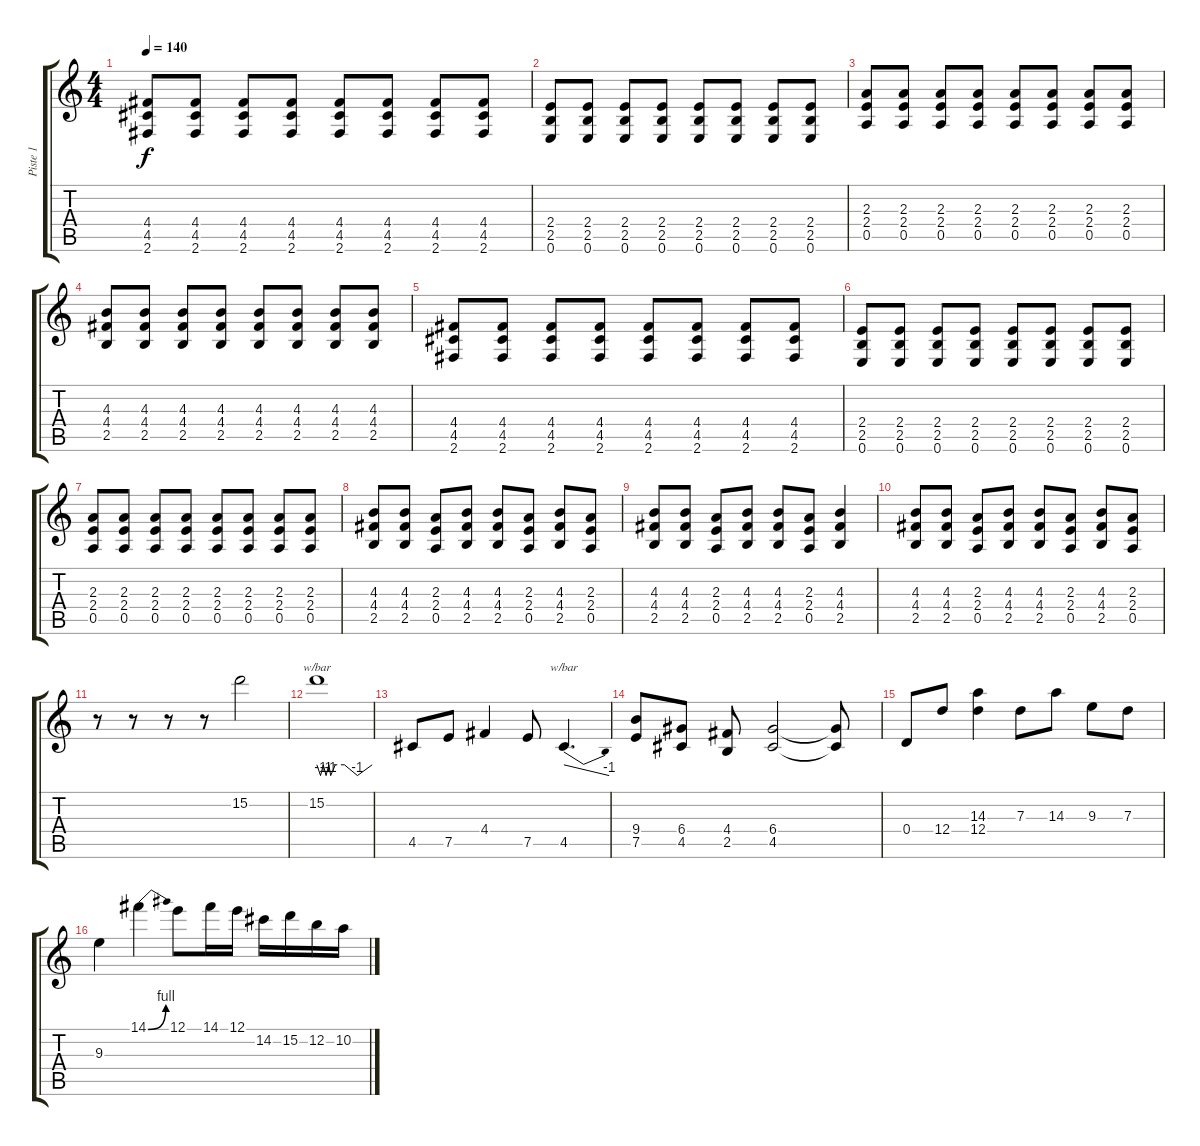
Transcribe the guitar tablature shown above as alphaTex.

\track ("Piste 1" "Piste 1") {instrument distortionguitar}
\staff {score tabs}
\tuning (E4 B3 G3 D3 A2 E2) {hide}
\ts (4 4)
\tempo 140
\clef g2
\ks c
(4.4 4.5 2.6).8{dy f} (4.4 4.5 2.6).8 (4.4 4.5 2.6).8 (4.4 4.5 2.6).8 (4.4 4.5 2.6).8 (4.4 4.5 2.6).8 (4.4 4.5 2.6).8 (4.4 4.5 2.6).8 |
(2.4 2.5 0.6).8 (2.4 2.5 0.6).8 (2.4 2.5 0.6).8 (2.4 2.5 0.6).8 (2.4 2.5 0.6).8 (2.4 2.5 0.6).8 (2.4 2.5 0.6).8 (2.4 2.5 0.6).8 |
(2.3 2.4 0.5).8 (2.3 2.4 0.5).8 (2.3 2.4 0.5).8 (2.3 2.4 0.5).8 (2.3 2.4 0.5).8 (2.3 2.4 0.5).8 (2.3 2.4 0.5).8 (2.3 2.4 0.5).8 |
(4.3 4.4 2.5).8 (4.3 4.4 2.5).8 (4.3 4.4 2.5).8 (4.3 4.4 2.5).8 (4.3 4.4 2.5).8 (4.3 4.4 2.5).8 (4.3 4.4 2.5).8 (4.3 4.4 2.5).8 |
(4.4 4.5 2.6).8 (4.4 4.5 2.6).8 (4.4 4.5 2.6).8 (4.4 4.5 2.6).8 (4.4 4.5 2.6).8 (4.4 4.5 2.6).8 (4.4 4.5 2.6).8 (4.4 4.5 2.6).8 |
(2.4 2.5 0.6).8 (2.4 2.5 0.6).8 (2.4 2.5 0.6).8 (2.4 2.5 0.6).8 (2.4 2.5 0.6).8 (2.4 2.5 0.6).8 (2.4 2.5 0.6).8 (2.4 2.5 0.6).8 |
(2.3 2.4 0.5).8 (2.3 2.4 0.5).8 (2.3 2.4 0.5).8 (2.3 2.4 0.5).8 (2.3 2.4 0.5).8 (2.3 2.4 0.5).8 (2.3 2.4 0.5).8 (2.3 2.4 0.5).8 |
(4.3 4.4 2.5).8 (4.3 4.4 2.5).8 (2.3 2.4 0.5).8 (4.3 4.4 2.5).8 (4.3 4.4 2.5).8 (2.3 2.4 0.5).8 (4.3 4.4 2.5).8 (2.3 2.4 0.5).8 |
(4.3 4.4 2.5).8 (4.3 4.4 2.5).8 (2.3 2.4 0.5).8 (4.3 4.4 2.5).8 (4.3 4.4 2.5).8 (2.3 2.4 0.5).8 (4.3 4.4 2.5).4 |
(4.3 4.4 2.5).8 (4.3 4.4 2.5).8 (2.3 2.4 0.5).8 (4.3 4.4 2.5).8 (4.3 4.4 2.5).8 (2.3 2.4 0.5).8 (4.3 4.4 2.5).8 (2.3 2.4 0.5).8 |
r.8{volume 16} r.8 r.8 r.8 15.2.2 |
15.2.1{tbe (custom default 0 0 4 -4 7 0 10 -4 13 0 15 -4 20 0 30 0 44 -4 60 0)} |
4.5.8 7.5.8 4.4.4 7.5.8 4.5.4{d tbe (dive default 0 0 60 -4)} |
(9.4 7.5).8 (6.4 4.5).8 (4.4 2.5).8 (6.4 4.5).2 (6.4{t} 4.5{t}).8 |
0.4.8 12.4.8 (14.3 12.4).4 7.3.8 14.3.8 9.3.8 7.3.8 |
9.3.4 14.1{be (bend 0 0 60 4)}.4 12.1.8 14.1.16 12.1.16 14.2.16 15.2.16 12.2.16 10.2.16
